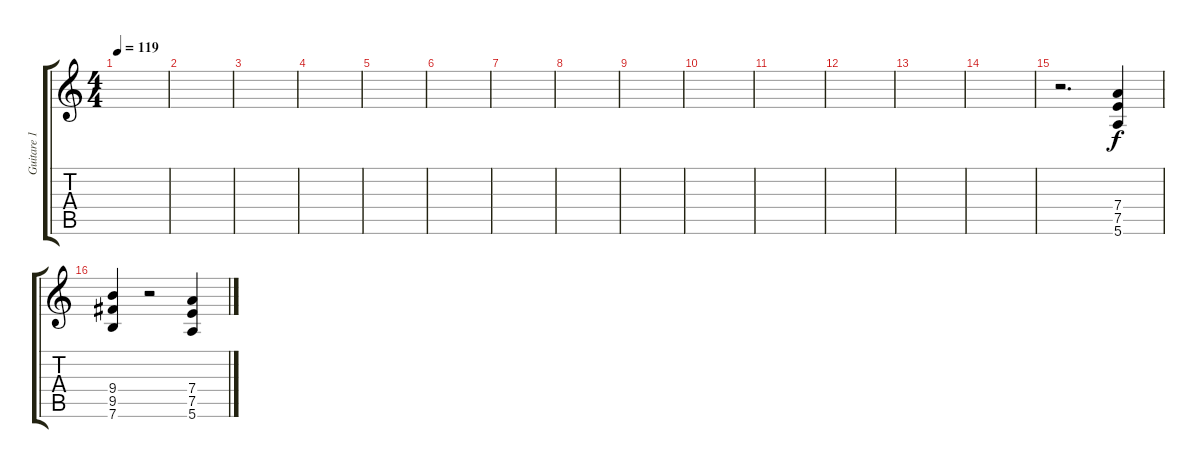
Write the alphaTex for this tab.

\track ("Guitare 1" "Guitare 1") {instrument overdrivenguitar}
\staff {score tabs}
\tuning (E4 B3 G3 D3 A2 E2) {hide}
\ts (4 4)
\tempo 119
\clef g2
\ks c
|
|
|
|
|
|
|
|
|
|
|
|
|
|
r.2{d} (7.4 7.5 5.6).4 |
(9.4 9.5 7.6).4 r.2 (7.4 7.5 5.6).4
